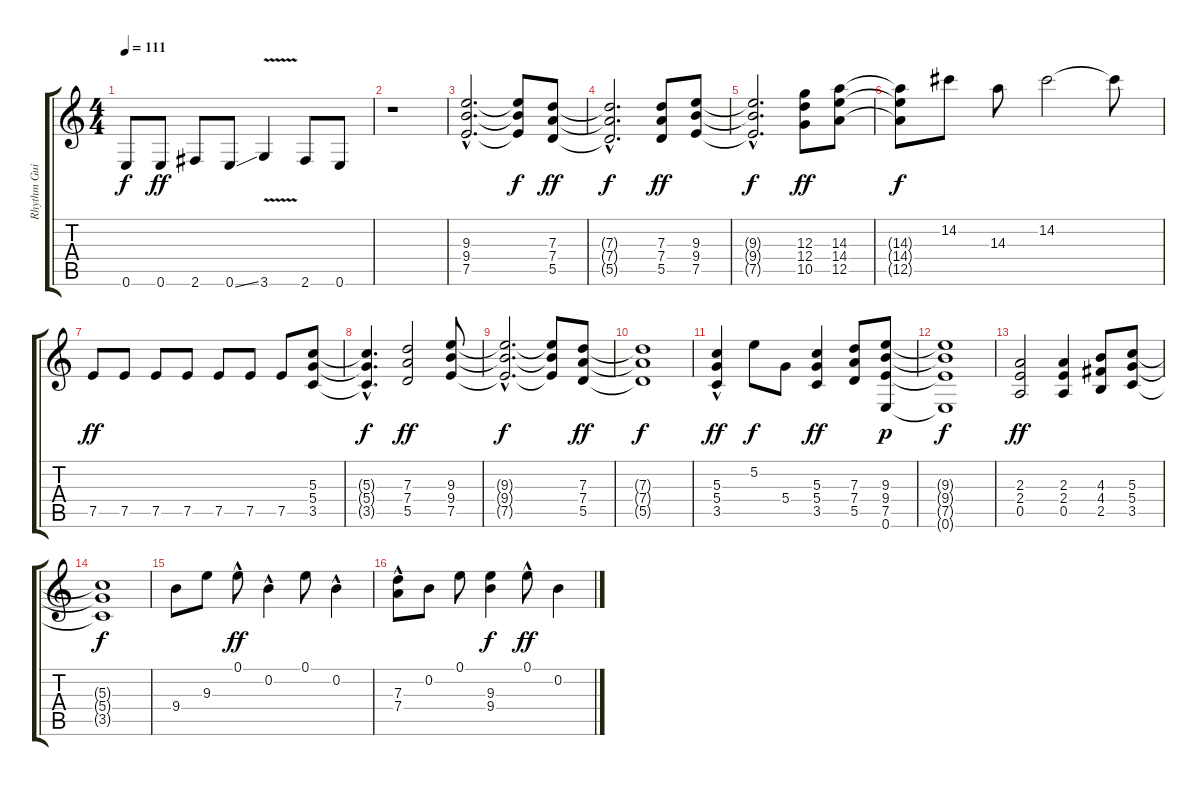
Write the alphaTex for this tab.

\track ("Rhythm Guitar" "Rhythm Gui") {instrument overdrivenguitar}
\staff {score tabs}
\tuning (E4 B3 G3 D3 A2 E2) {hide}
\ts (4 4)
\tempo 111
\clef g2
\ks c
0.6{t}.8{dy f} 0.6.8{dy ff} 2.6.8 0.6{ss}.8 3.6{v}.4 2.6.8 0.6.8 |
r.1 |
(9.3{hac} 9.4{hac} 7.5{hac}).2{d} (9.3{t} 9.4{t} 7.5{t}).8{dy f} (7.3 7.4 5.5).8{dy ff} |
(7.3{hac t} 7.4{hac t} 5.5{hac t}).2{d dy f} (7.3 7.4 5.5).8{dy ff} (9.3 9.4 7.5).8 |
(9.3{hac t} 9.4{hac t} 7.5{hac t}).2{d dy f} (12.3 12.4 10.5).8{dy ff} (14.3 14.4 12.5).8 |
(14.3{t} 14.4{t} 12.5{t}).8{dy f} 14.2.8 14.3.8 14.2.2 14.2{t}.8 |
7.5.8{dy ff} 7.5.8 7.5.8 7.5.8 7.5.8 7.5.8 7.5.8 (5.3 5.4 3.5).8 |
(5.3{hac t} 5.4{hac t} 3.5{hac t}).4{d dy f} (7.3 7.4 5.5).2{dy ff} (9.3 9.4 7.5).8 |
(9.3{hac t} 9.4{hac t} 7.5{hac t}).2{d dy f} (9.3{t} 9.4{t} 7.5{t}).8 (7.3 7.4 5.5).8{dy ff} |
(7.3{t} 7.4{t} 5.5{t}).1{dy f} |
(5.3{hac} 5.4 3.5).4{dy ff} 5.2.8{dy f} 5.4.8 (5.3 5.4 3.5).4{dy ff} (7.3 7.4 5.5).8 (9.3 9.4 7.5 0.6).8{dy p} |
(9.3{t} 9.4{t} 7.5{t} 0.6{t}).1{dy f} |
(2.3 2.4 0.5).2{dy ff} (2.3 2.4 0.5).4 (4.3 4.4 2.5).8 (5.3 5.4 3.5).8 |
(5.3{t} 5.4{t} 3.5{t}).1{dy f} |
9.4.8 9.3.8 0.1{hac}.8{dy ff} 0.2{hac}.4 0.1.8 0.2{hac}.4 |
(7.3{hac} 7.4).8 0.2.8 0.1.8 (9.3 9.4).4{dy f} 0.1{hac}.8{dy ff} 0.2.4
